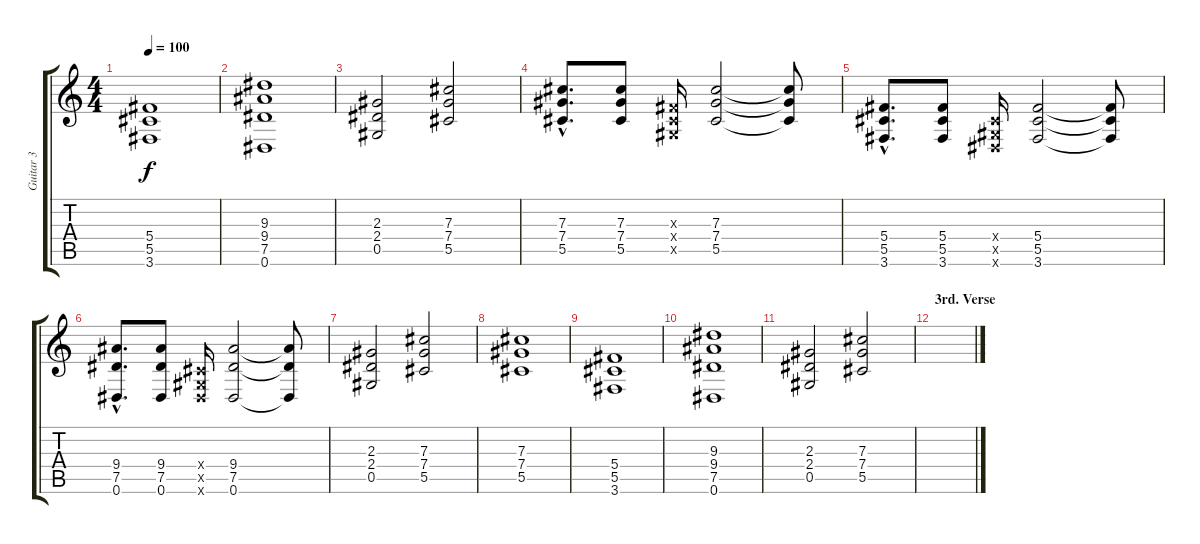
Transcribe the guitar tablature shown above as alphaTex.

\track ("Guitar 3" "Guitar 3") {instrument distortionguitar}
\staff {score tabs}
\tuning (Eb4 Bb3 Gb3 Db3 Ab2 Eb2) {hide}
\ts (4 4)
\tempo 100
\clef g2
\ks c
(5.4 5.5 3.6).1{dy f} |
(9.3 9.4 7.5 0.6).1 |
(2.3 2.4 0.5).2 (7.3 7.4 5.5).2 |
(7.3{hac} 7.4{hac} 5.5{hac}).8{d} (7.3 7.4 5.5).8 (0.3{x} 0.4{x} 0.5{x}).16 (7.3 7.4 5.5).2 (7.3{t} 7.4{t} 5.5{t}).8 |
(5.4{hac} 5.5{hac} 3.6{hac}).8{d} (5.4 5.5 3.6).8 (0.4{x} 0.5{x} 0.6{x}).16 (5.4 5.5 3.6).2 (5.4{t} 5.5{t} 3.6{t}).8 |
(9.4{hac} 7.5{hac} 0.6{hac}).8{d} (9.4 7.5 0.6).8 (0.4{x} 0.5{x} 0.6{x}).16 (9.4 7.5 0.6).2 (9.4{t} 7.5{t} 0.6{t}).8 |
(2.3 2.4 0.5).2 (7.3 7.4 5.5).2 |
(7.3 7.4 5.5).1 |
(5.4 5.5 3.6).1 |
(9.3 9.4 7.5 0.6).1 |
(2.3 2.4 0.5).2 (7.3 7.4 5.5).2 |
\section ("" "3rd. Verse")
